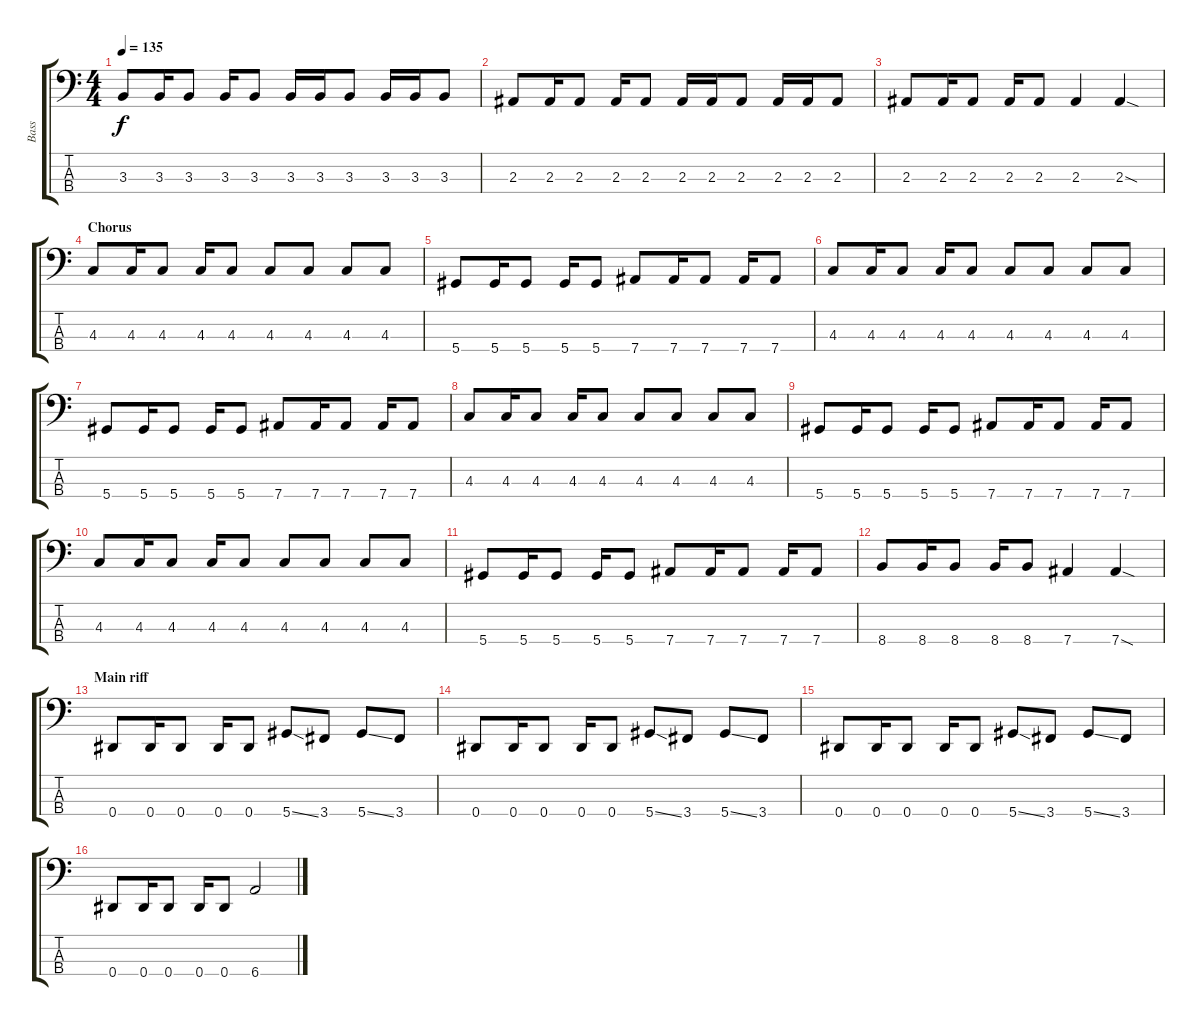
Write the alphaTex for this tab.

\track ("Bass" "Bass") {instrument electricbasspick}
\staff {score tabs}
\tuning (Gb2 Db2 Ab1 Eb1) {hide}
\ts (4 4)
\tempo 135
\clef f4
\ks c
3.3.8{dy f} 3.3.16 3.3.8 3.3.16 3.3.8 3.3.16 3.3.16 3.3.8 3.3.16 3.3.16 3.3.8 |
2.3.8 2.3.16 2.3.8 2.3.16 2.3.8 2.3.16 2.3.16 2.3.8 2.3.16 2.3.16 2.3.8 |
2.3.8 2.3.16 2.3.8 2.3.16 2.3.8 2.3.4 2.3{sod}.4 |
\section ("" "Chorus")
4.3.8 4.3.16 4.3.8 4.3.16 4.3.8 4.3.8 4.3.8 4.3.8 4.3.8 |
5.4.8 5.4.16 5.4.8 5.4.16 5.4.8 7.4.8 7.4.16 7.4.8 7.4.16 7.4.8 |
4.3.8 4.3.16 4.3.8 4.3.16 4.3.8 4.3.8 4.3.8 4.3.8 4.3.8 |
5.4.8 5.4.16 5.4.8 5.4.16 5.4.8 7.4.8 7.4.16 7.4.8 7.4.16 7.4.8 |
4.3.8 4.3.16 4.3.8 4.3.16 4.3.8 4.3.8 4.3.8 4.3.8 4.3.8 |
5.4.8 5.4.16 5.4.8 5.4.16 5.4.8 7.4.8 7.4.16 7.4.8 7.4.16 7.4.8 |
4.3.8 4.3.16 4.3.8 4.3.16 4.3.8 4.3.8 4.3.8 4.3.8 4.3.8 |
5.4.8 5.4.16 5.4.8 5.4.16 5.4.8 7.4.8 7.4.16 7.4.8 7.4.16 7.4.8 |
8.4.8 8.4.16 8.4.8 8.4.16 8.4.8 7.4.4 7.4{sod}.4 |
\section ("" "Main riff")
0.4.8 0.4.16 0.4.8 0.4.16 0.4.8 5.4{ss}.8 3.4.8 5.4{ss}.8 3.4.8 |
0.4.8 0.4.16 0.4.8 0.4.16 0.4.8 5.4{ss}.8 3.4.8 5.4{ss}.8 3.4.8 |
0.4.8 0.4.16 0.4.8 0.4.16 0.4.8 5.4{ss}.8 3.4.8 5.4{ss}.8 3.4.8 |
0.4.8 0.4.16 0.4.8 0.4.16 0.4.8 6.4.2
